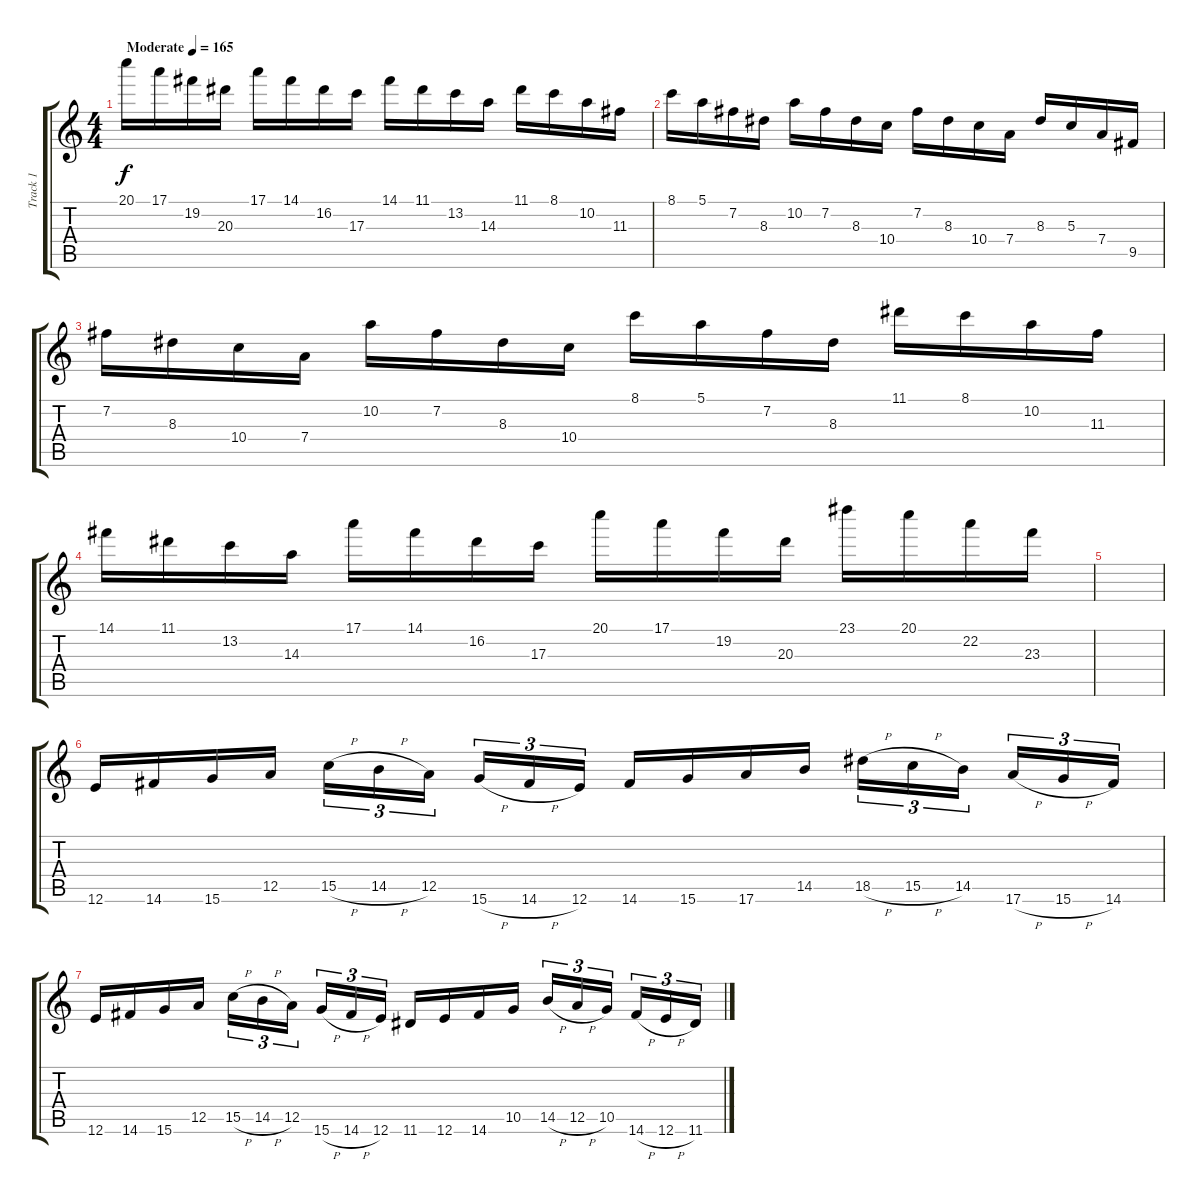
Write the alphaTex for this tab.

\track ("Track 1" "Track 1") {instrument distortionguitar}
\staff {score tabs}
\tuning (E4 B3 G3 D3 A2 E2) {hide}
\ts (4 4)
\tempo (165 "Moderate")
\clef g2
\ks c
20.1.16{dy f instrument distortionguitar} 17.1.16 19.2.16 20.3.16 17.1.16 14.1.16 16.2.16 17.3.16 14.1.16 11.1.16 13.2.16 14.3.16 11.1.16 8.1.16 10.2.16 11.3.16 |
8.1.16 5.1.16 7.2.16 8.3.16 10.2.16 7.2.16 8.3.16 10.4.16 7.2.16 8.3.16 10.4.16 7.4.16 8.3.16 5.3.16 7.4.16 9.5.16 |
7.2.16 8.3.16 10.4.16 7.4.16 10.2.16 7.2.16 8.3.16 10.4.16 8.1.16 5.1.16 7.2.16 8.3.16 11.1.16 8.1.16 10.2.16 11.3.16 |
14.1.16 11.1.16 13.2.16 14.3.16 17.1.16 14.1.16 16.2.16 17.3.16 20.1.16 17.1.16 19.2.16 20.3.16 23.1.16 20.1.16 22.2.16 23.3.16 |
|
12.6.16 14.6.16 15.6.16 12.5.16 15.5{h}.16{tu (3 2)} 14.5{h}.16{tu (3 2)} 12.5.16{tu (3 2) beam splitsecondary} 15.6{h}.16{tu (3 2)} 14.6{h}.16{tu (3 2)} 12.6.16{tu (3 2)} 14.6.16 15.6.16 17.6.16 14.5.16 18.5{h}.16{tu (3 2)} 15.5{h}.16{tu (3 2)} 14.5.16{tu (3 2) beam splitsecondary} 17.6{h}.16{tu (3 2)} 15.6{h}.16{tu (3 2)} 14.6.16{tu (3 2)} |
12.6.16 14.6.16 15.6.16 12.5.16 15.5{h}.16{tu (3 2)} 14.5{h}.16{tu (3 2)} 12.5.16{tu (3 2) beam splitsecondary} 15.6{h}.16{tu (3 2)} 14.6{h}.16{tu (3 2)} 12.6.16{tu (3 2)} 11.6.16 12.6.16 14.6.16 10.5.16 14.5{h}.16{tu (3 2)} 12.5{h}.16{tu (3 2)} 10.5.16{tu (3 2) beam splitsecondary} 14.6{h}.16{tu (3 2)} 12.6{h}.16{tu (3 2)} 11.6.16{tu (3 2)}
